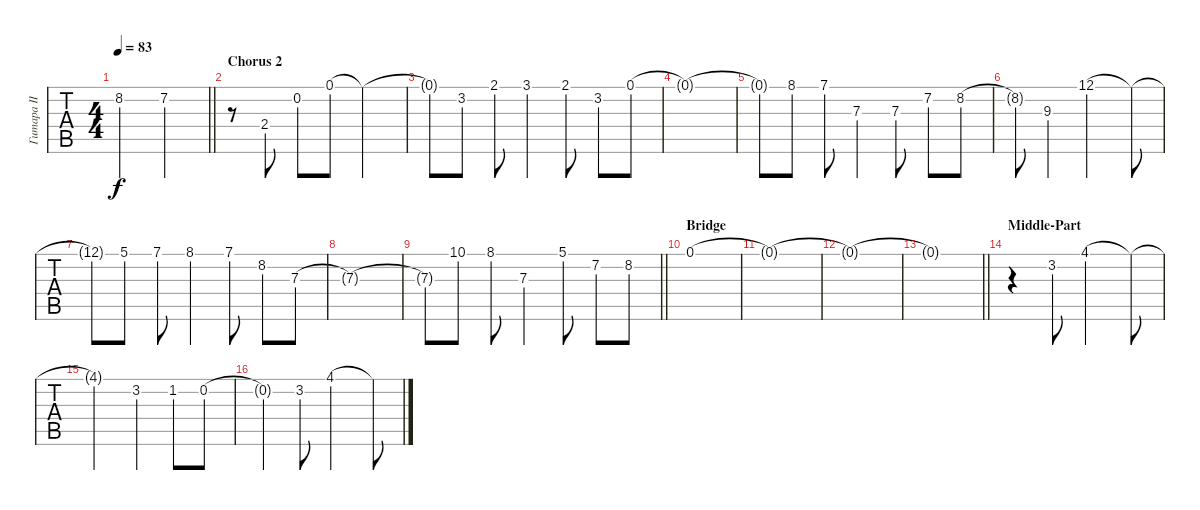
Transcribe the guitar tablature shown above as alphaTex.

\track ("Гитара II" "Гитара II") {instrument electricguitarjazz}
\staff {tabs}
\tuning (E4 B3 G3 D3 A2 D2) {hide}
\ts (4 4)
\tempo 83
\clef g2
\barLineRight lightlight
\ks c
8.2.2{dy f} 7.2.2 |
\section ("" "Chorus 2")
r.8 2.4.8 0.2.8 0.1.8 0.1{t}.2 |
0.1{t}.8 3.2.8 2.1.8 3.1.4 2.1.8 3.2.8 0.1.8 |
0.1{t}.1 |
0.1{t}.8 8.1.8 7.1.8 7.3.4 7.3.8 7.2.8 8.2.8 |
8.2{t}.8 9.3.4 12.1.2 12.1{t}.8 |
12.1{t}.8 5.1.8 7.1.8 8.1.4 7.1.8 8.2.8 7.3.8 |
7.3{t}.1 |
\barLineRight lightlight
7.3{t}.8 10.1.8 8.1.8 7.3.4 5.1.8 7.2.8 8.2.8 |
\section ("" "Bridge")
0.1.1 |
0.1{t}.1 |
0.1{t}.1 |
\barLineRight lightlight
0.1{t}.1 |
\section ("" "Middle-Part")
r.4{instrument overdrivenguitar} 3.2.8 4.1.2 4.1{t}.8 |
4.1{t}.2 3.2.4 1.2.8 0.2.8 |
0.2{t}.4 3.2.8 4.1.2 4.1{t}.8
